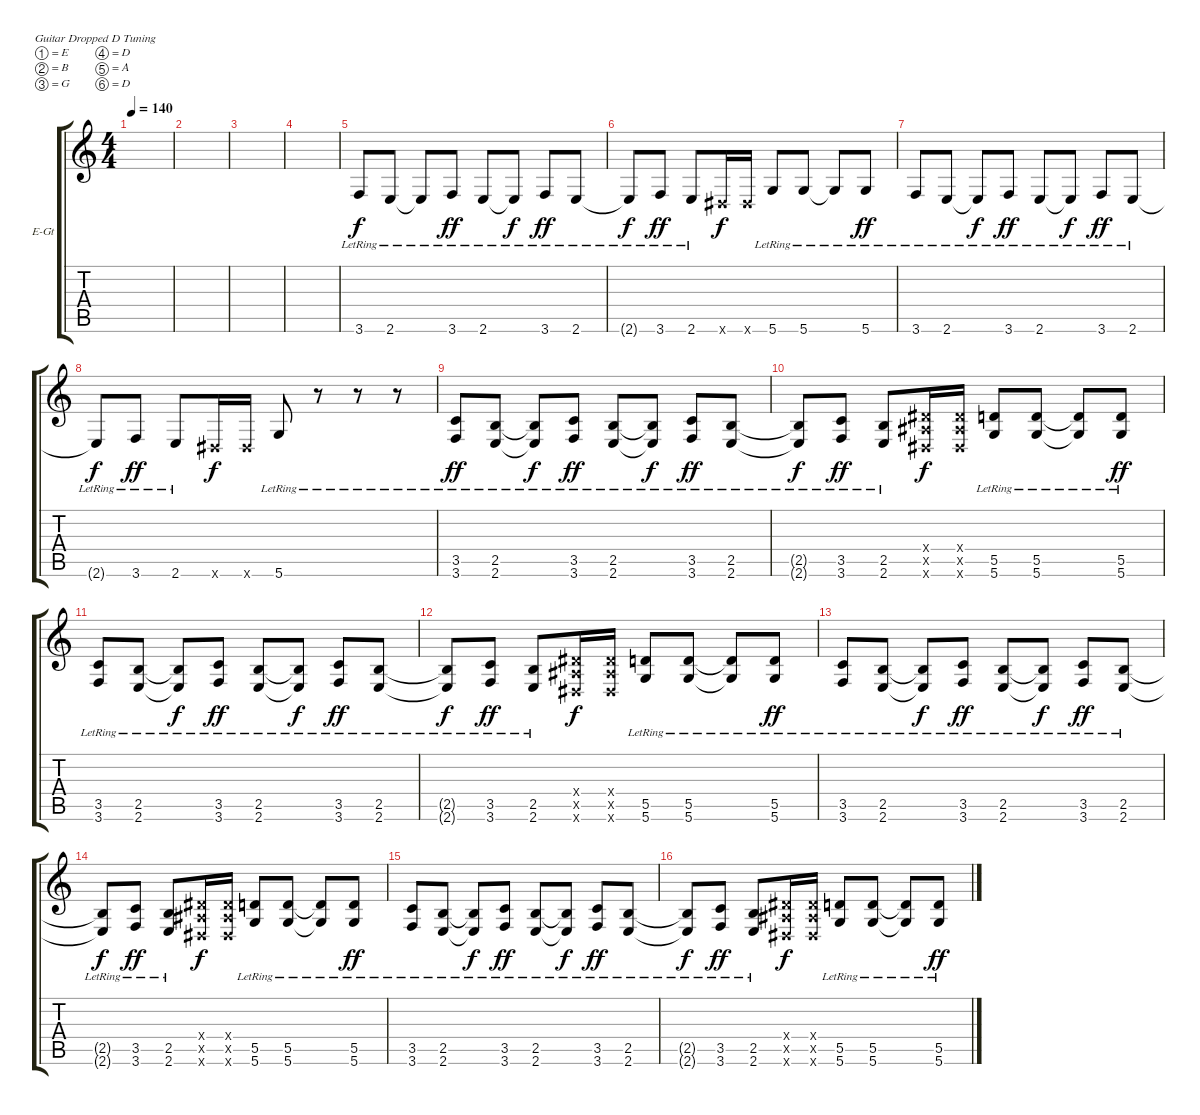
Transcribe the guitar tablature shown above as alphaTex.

\defaultSystemsLayout 4
\bracketExtendMode groupsimilarinstruments
\firstSystemTrackNameOrientation horizontal
\otherSystemsTrackNameOrientation horizontal
\track ("Electric Guitar" "E-Gt") {instrument overdrivenguitar}
\staff {score tabs}
\tuning (E4 B3 G3 D3 A2 D2)
\ts (4 4)
\tempo 140
\clef g2
\scale
0.487395
\ks c
|
\scale
0.256303 |
\scale
0.256303 |
\scale
0.333333 |
\scale
0.333333 3.6{lr}.8 2.6{lr}.8 2.6{lr t}.8{dy f} 3.6{lr}.8{dy ff} 2.6{lr}.8 2.6{lr t}.8{dy f} 3.6{lr}.8{dy ff} 2.6{lr}.8 |
\scale
0.333333 2.6{lr t}.8{dy f} 3.6{lr}.8{dy ff} 2.6{lr}.8 1.6{x}.16{dy f} 1.6{x}.16 5.6{lr}.8 5.6{lr}.8 5.6{lr t}.8 5.6{lr}.8{dy ff} |
\scale
0.333333 3.6{lr}.8 2.6{lr}.8 2.6{lr t}.8{dy f} 3.6{lr}.8{dy ff} 2.6{lr}.8 2.6{lr t}.8{dy f} 3.6{lr}.8{dy ff} 2.6{lr}.8 |
\scale
0.333333 2.6{lr t}.8{dy f} 3.6{lr}.8{dy ff} 2.6{lr}.8 1.6{x}.16{dy f} 1.6{x}.16 5.6{lr}.8 r.8 r.8 r.8 |
(3.5{lr} 3.6{lr}).8{dy ff} (2.5{lr} 2.6{lr}).8 (2.5{lr t} 2.6{lr t}).8{dy f} (3.5{lr} 3.6{lr}).8{dy ff} (2.5{lr} 2.6{lr}).8 (2.5{lr t} 2.6{lr t}).8{dy f} (3.5{lr} 3.6{lr}).8{dy ff} (2.5{lr} 2.6{lr}).8 |
(2.5{lr t} 2.6{lr t}).8{dy f} (3.5{lr} 3.6{lr}).8{dy ff} (2.5{lr} 2.6{lr}).8 (1.4{x} 1.5{x} 1.6{x}).16{dy f} (1.4{x} 1.5{x} 1.6{x}).16 (5.5{lr} 5.6{lr}).8 (5.5{lr} 5.6{lr}).8 (5.5{lr t} 5.6{lr t}).8 (5.5{lr} 5.6{lr}).8{dy ff} |
(3.5{lr} 3.6{lr}).8 (2.5{lr} 2.6{lr}).8 (2.5{lr t} 2.6{lr t}).8{dy f} (3.5{lr} 3.6{lr}).8{dy ff} (2.5{lr} 2.6{lr}).8 (2.5{lr t} 2.6{lr t}).8{dy f} (3.5{lr} 3.6{lr}).8{dy ff} (2.5{lr} 2.6{lr}).8 |
(2.5{lr t} 2.6{lr t}).8{dy f} (3.5{lr} 3.6{lr}).8{dy ff} (2.5{lr} 2.6{lr}).8 (1.4{x} 1.5{x} 1.6{x}).16{dy f} (1.4{x} 1.5{x} 1.6{x}).16 (5.5{lr} 5.6{lr}).8 (5.5{lr} 5.6{lr}).8 (5.5{lr t} 5.6{lr t}).8 (5.5{lr} 5.6{lr}).8{dy ff} |
(3.5{lr} 3.6{lr}).8 (2.5{lr} 2.6{lr}).8 (2.5{lr t} 2.6{lr t}).8{dy f} (3.5{lr} 3.6{lr}).8{dy ff} (2.5{lr} 2.6{lr}).8 (2.5{lr t} 2.6{lr t}).8{dy f} (3.5{lr} 3.6{lr}).8{dy ff} (2.5{lr} 2.6{lr}).8 |
(2.5{lr t} 2.6{lr t}).8{dy f} (3.5{lr} 3.6{lr}).8{dy ff} (2.5{lr} 2.6{lr}).8 (1.4{x} 1.5{x} 1.6{x}).16{dy f} (1.4{x} 1.5{x} 1.6{x}).16 (5.5{lr} 5.6{lr}).8 (5.5{lr} 5.6{lr}).8 (5.5{lr t} 5.6{lr t}).8 (5.5{lr} 5.6{lr}).8{dy ff} |
(3.5{lr} 3.6{lr}).8 (2.5{lr} 2.6{lr}).8 (2.5{lr t} 2.6{lr t}).8{dy f} (3.5{lr} 3.6{lr}).8{dy ff} (2.5{lr} 2.6{lr}).8 (2.5{lr t} 2.6{lr t}).8{dy f} (3.5{lr} 3.6{lr}).8{dy ff} (2.5{lr} 2.6{lr}).8 |
(2.5{lr t} 2.6{lr t}).8{dy f} (3.5{lr} 3.6{lr}).8{dy ff} (2.5{lr} 2.6{lr}).8 (1.4{x} 1.5{x} 1.6{x}).16{dy f} (1.4{x} 1.5{x} 1.6{x}).16 (5.5{lr} 5.6{lr}).8 (5.5{lr} 5.6{lr}).8 (5.5{lr t} 5.6{lr t}).8 (5.5{lr} 5.6{lr}).8{dy ff}
